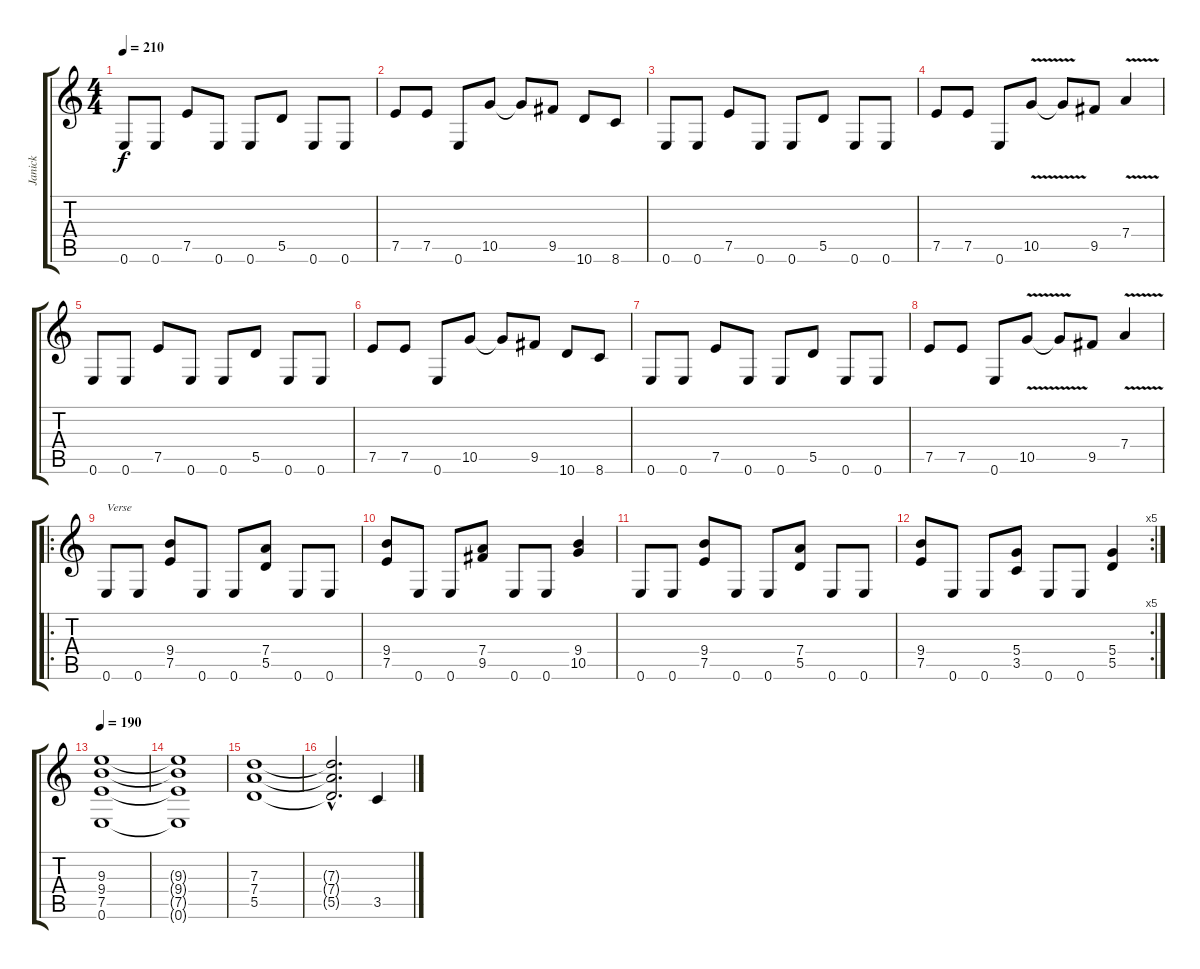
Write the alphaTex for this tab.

\track ("Janick" "Janick") {instrument distortionguitar}
\staff {score tabs}
\tuning (E4 B3 G3 D3 A2 E2) {hide}
\ts (4 4)
\tempo 210
\clef g2
\ks c
0.6.8{dy f instrument distortionguitar} 0.6.8 7.5.8 0.6.8 0.6.8 5.5.8 0.6.8 0.6.8 |
7.5.8 7.5.8 0.6.8 10.5.8 10.5{t}.8 9.5.8 10.6.8 8.6.8 |
0.6.8 0.6.8 7.5.8 0.6.8 0.6.8 5.5.8 0.6.8 0.6.8 |
7.5.8 7.5.8 0.6.8 10.5{v}.8 10.5{t}.8 9.5.8 7.4{v}.4 |
0.6.8 0.6.8 7.5.8 0.6.8 0.6.8 5.5.8 0.6.8 0.6.8 |
7.5.8 7.5.8 0.6.8 10.5.8 10.5{t}.8 9.5.8 10.6.8 8.6.8 |
0.6.8 0.6.8 7.5.8 0.6.8 0.6.8 5.5.8 0.6.8 0.6.8 |
7.5.8 7.5.8 0.6.8 10.5{v}.8 10.5{t}.8 9.5.8 7.4{v}.4 |
\ro
0.6.8{txt "Verse"} 0.6.8 (9.4 7.5).8 0.6.8 0.6.8 (7.4 5.5).8 0.6.8 0.6.8 |
(9.4 7.5).8 0.6.8 0.6.8 (7.4 9.5).8 0.6.8 0.6.8 (9.4 10.5).4 |
0.6.8 0.6.8 (9.4 7.5).8 0.6.8 0.6.8 (7.4 5.5).8 0.6.8 0.6.8 |
\rc 5
(9.4 7.5).8 0.6.8 0.6.8 (5.4 3.5).8 0.6.8 0.6.8 (5.4 5.5).4 |
\tempo 190
(9.3 9.4 7.5 0.6).1 |
(9.3{t} 9.4{t} 7.5{t} 0.6{t}).1 |
(7.3 7.4 5.5).1 |
(7.3{hac t} 7.4{hac t} 5.5{hac t}).2{d} 3.5.4
